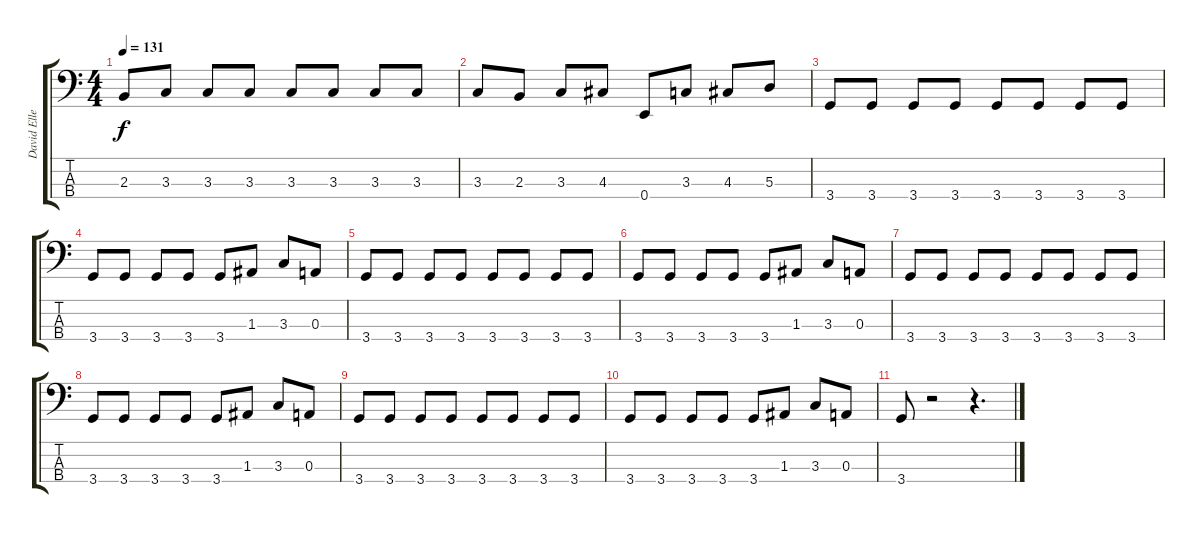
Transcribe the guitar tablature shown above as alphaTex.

\track ("David Ellefson" "David Elle") {instrument electricbasspick}
\staff {score tabs}
\tuning (G2 D2 A1 E1) {hide}
\ts (4 4)
\tempo 131
\clef f4
\ks c
2.3.8{dy f} 3.3.8 3.3.8 3.3.8 3.3.8 3.3.8 3.3.8 3.3.8 |
3.3.8 2.3.8 3.3.8 4.3.8 0.4.8 3.3.8 4.3.8 5.3.8 |
3.4.8 3.4.8 3.4.8 3.4.8 3.4.8 3.4.8 3.4.8 3.4.8 |
3.4.8 3.4.8 3.4.8 3.4.8 3.4.8 1.3.8 3.3.8 0.3.8 |
3.4.8 3.4.8 3.4.8 3.4.8 3.4.8 3.4.8 3.4.8 3.4.8 |
3.4.8 3.4.8 3.4.8 3.4.8 3.4.8 1.3.8 3.3.8 0.3.8 |
3.4.8 3.4.8 3.4.8 3.4.8 3.4.8 3.4.8 3.4.8 3.4.8 |
3.4.8 3.4.8 3.4.8 3.4.8 3.4.8 1.3.8 3.3.8 0.3.8 |
3.4.8 3.4.8 3.4.8 3.4.8 3.4.8 3.4.8 3.4.8 3.4.8 |
3.4.8 3.4.8 3.4.8 3.4.8 3.4.8 1.3.8 3.3.8 0.3.8 |
3.4.8 r.2 r.4{d}
